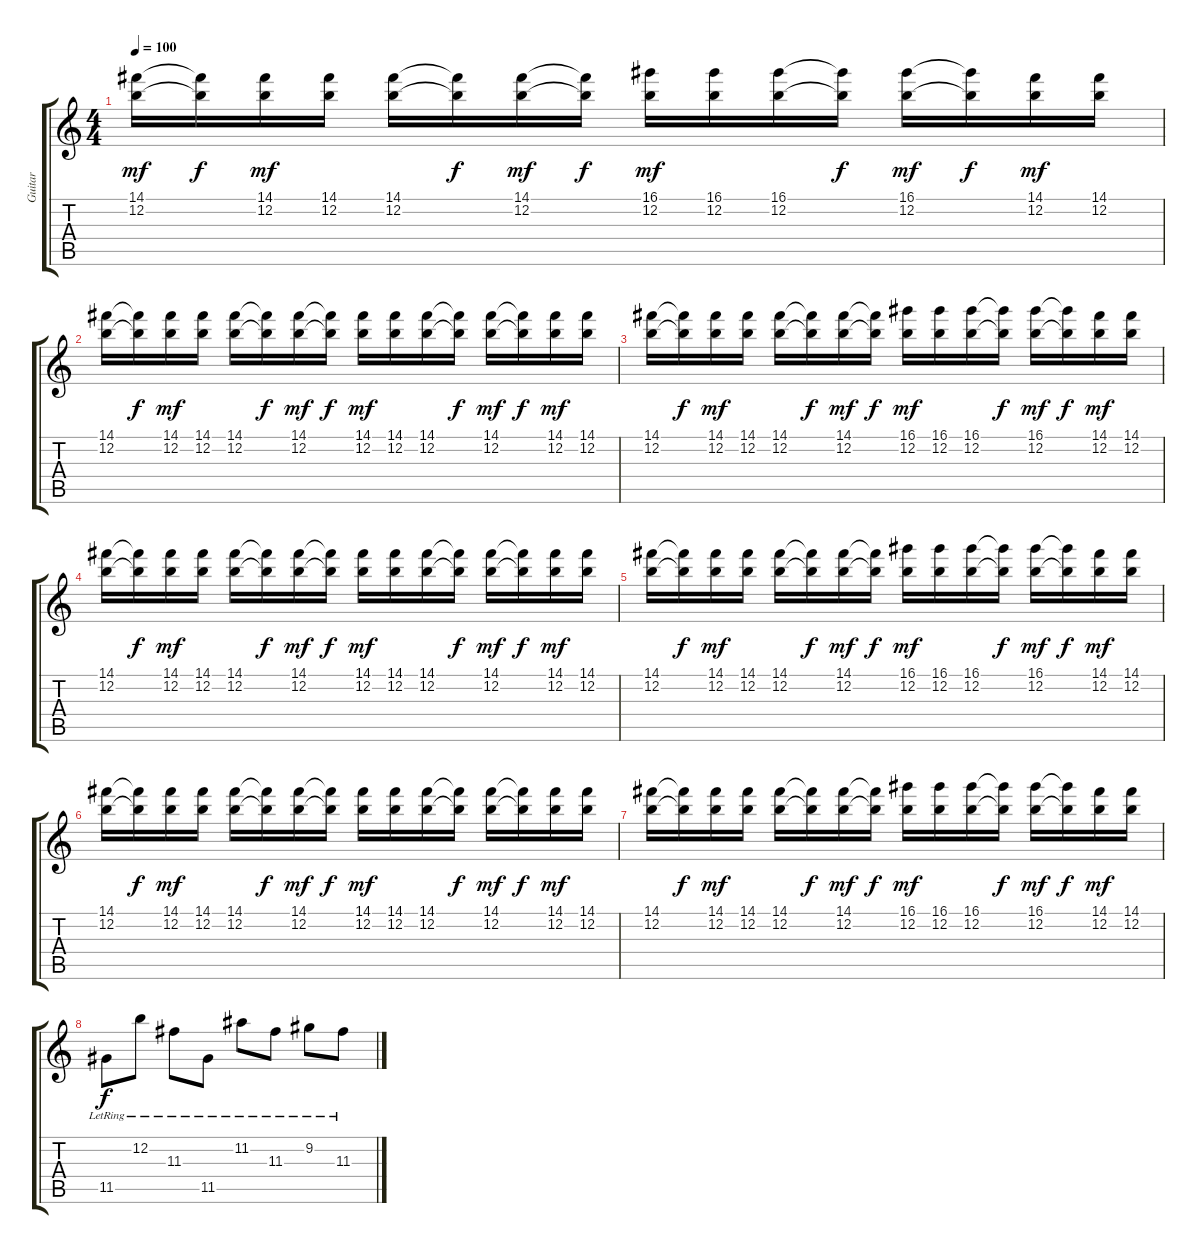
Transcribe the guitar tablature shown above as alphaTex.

\track ("Guitar " "Guitar ") {instrument acousticguitarsteel}
\staff {score tabs}
\tuning (E4 B3 G3 D3 A2 E2) {hide}
\ts (4 4)
\tempo 100
\clef g2
\ks c
(14.1 12.2).16{dy mf} (14.1{t} 12.2{t}).16{dy f} (14.1 12.2).16{dy mf} (14.1 12.2).16 (14.1 12.2).16 (14.1{t} 12.2{t}).16{dy f} (14.1 12.2).16{dy mf} (14.1{t} 12.2{t}).16{dy f} (16.1 12.2).16{dy mf} (16.1 12.2).16 (16.1 12.2).16 (16.1{t} 12.2{t}).16{dy f} (16.1 12.2).16{dy mf} (16.1{t} 12.2{t}).16{dy f} (14.1 12.2).16{dy mf} (14.1 12.2).16 |
(14.1 12.2).16 (14.1{t} 12.2{t}).16{dy f} (14.1 12.2).16{dy mf} (14.1 12.2).16 (14.1 12.2).16 (14.1{t} 12.2{t}).16{dy f} (14.1 12.2).16{dy mf} (14.1{t} 12.2{t}).16{dy f} (14.1 12.2).16{dy mf} (14.1 12.2).16 (14.1 12.2).16 (14.1{t} 12.2{t}).16{dy f} (14.1 12.2).16{dy mf} (14.1{t} 12.2{t}).16{dy f} (14.1 12.2).16{dy mf} (14.1 12.2).16 |
(14.1 12.2).16 (14.1{t} 12.2{t}).16{dy f} (14.1 12.2).16{dy mf} (14.1 12.2).16 (14.1 12.2).16 (14.1{t} 12.2{t}).16{dy f} (14.1 12.2).16{dy mf} (14.1{t} 12.2{t}).16{dy f} (16.1 12.2).16{dy mf} (16.1 12.2).16 (16.1 12.2).16 (16.1{t} 12.2{t}).16{dy f} (16.1 12.2).16{dy mf} (16.1{t} 12.2{t}).16{dy f} (14.1 12.2).16{dy mf} (14.1 12.2).16 |
(14.1 12.2).16 (14.1{t} 12.2{t}).16{dy f} (14.1 12.2).16{dy mf} (14.1 12.2).16 (14.1 12.2).16 (14.1{t} 12.2{t}).16{dy f} (14.1 12.2).16{dy mf} (14.1{t} 12.2{t}).16{dy f} (14.1 12.2).16{dy mf} (14.1 12.2).16 (14.1 12.2).16 (14.1{t} 12.2{t}).16{dy f} (14.1 12.2).16{dy mf} (14.1{t} 12.2{t}).16{dy f} (14.1 12.2).16{dy mf} (14.1 12.2).16 |
(14.1 12.2).16 (14.1{t} 12.2{t}).16{dy f} (14.1 12.2).16{dy mf} (14.1 12.2).16 (14.1 12.2).16 (14.1{t} 12.2{t}).16{dy f} (14.1 12.2).16{dy mf} (14.1{t} 12.2{t}).16{dy f} (16.1 12.2).16{dy mf} (16.1 12.2).16 (16.1 12.2).16 (16.1{t} 12.2{t}).16{dy f} (16.1 12.2).16{dy mf} (16.1{t} 12.2{t}).16{dy f} (14.1 12.2).16{dy mf} (14.1 12.2).16 |
(14.1 12.2).16 (14.1{t} 12.2{t}).16{dy f} (14.1 12.2).16{dy mf} (14.1 12.2).16 (14.1 12.2).16 (14.1{t} 12.2{t}).16{dy f} (14.1 12.2).16{dy mf} (14.1{t} 12.2{t}).16{dy f} (14.1 12.2).16{dy mf} (14.1 12.2).16 (14.1 12.2).16 (14.1{t} 12.2{t}).16{dy f} (14.1 12.2).16{dy mf} (14.1{t} 12.2{t}).16{dy f} (14.1 12.2).16{dy mf} (14.1 12.2).16 |
(14.1 12.2).16 (14.1{t} 12.2{t}).16{dy f} (14.1 12.2).16{dy mf} (14.1 12.2).16 (14.1 12.2).16 (14.1{t} 12.2{t}).16{dy f} (14.1 12.2).16{dy mf} (14.1{t} 12.2{t}).16{dy f} (16.1 12.2).16{dy mf} (16.1 12.2).16 (16.1 12.2).16 (16.1{t} 12.2{t}).16{dy f} (16.1 12.2).16{dy mf} (16.1{t} 12.2{t}).16{dy f} (14.1 12.2).16{dy mf} (14.1 12.2).16 |
11.5{lr}.8{dy f} 12.2{lr}.8 11.3{lr}.8 11.5{lr}.8 11.2{lr}.8 11.3{lr}.8 9.2{lr}.8 11.3{lr}.8
